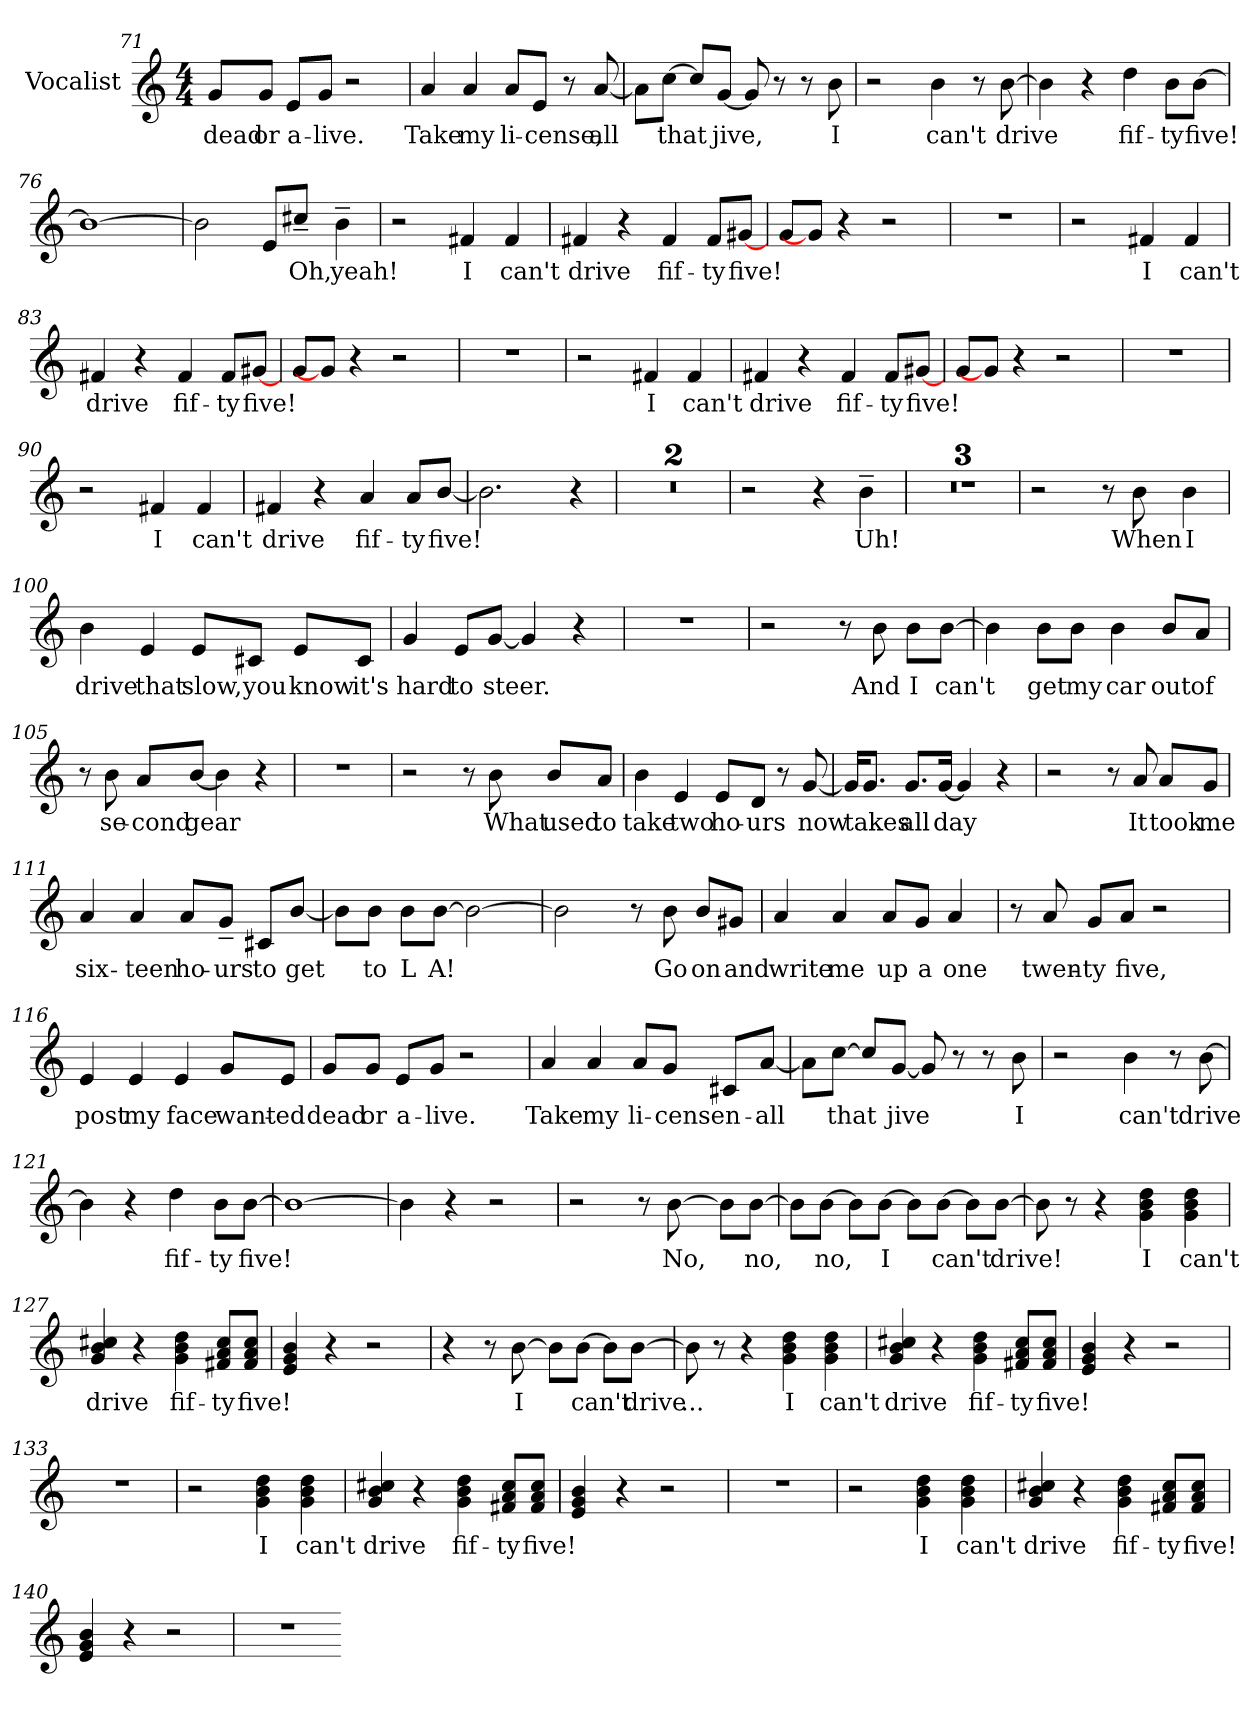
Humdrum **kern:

**kern	**text
*part1	*part1
*staff1	*staff1
*I"Vocalist	*
*clefG2	*
*M4/4	*
=71	=71
8g/L	dead
8g/J	or
8e/L	a-
8g/J	-live.
2r	.
=72	=72
4a	Take
4a	my
8a/L	li-
8e/J	-cense,
8r	.
[8a	all
=73	=73
8a\L]	_
[8cc\J	that
8cc/L]	_
[8g/J	jive,
8g]	_
8r	.
8r	.
8b	I
=74	=74
2r	.
4b	can't
8r	.
[8b	drive
=75	=75
4b]	_
4r	.
4dd	fif-
8b\L	-ty
[8b\J	five!
=76	=76
1b_	_
=77	=77
2b]	_
8e/L	_
8cc#X~/J	Oh,
4b~	yeah!
=78	=78
2r	.
4f#X	I
4f#	can't
=79	=79
4f#X	drive
4r	.
4f#	fif-
8f#/L	-ty
[8g#X/J	five!
=80	=80
8g/L	_
8g#/J]	_
4r	.
2r	.
=81	=81
1r	.
=82	=82
2r	.
4f#X	I
4f#	can't
=83	=83
4f#X	drive
4r	.
4f#	fif-
8f#/L	-ty
[8g#X/J	five!
=84	=84
8g/L	_
8g#/J]	_
4r	.
2r	.
=85	=85
1r	.
=86	=86
2r	.
4f#X	I
4f#	can't
=87	=87
4f#X	drive
4r	.
4f#	fif-
8f#/L	-ty
[8g#X/J	five!
=88	=88
8g/L	_
8g#/J]	_
4r	.
2r	.
=89	=89
1r	.
=90	=90
2r	.
4f#X	I
4f#	can't
=91	=91
4f#X	drive
4r	.
4a	fif-
8a/L	-ty
[8b/J	five!
=92	=92
2.b]	_
4r	.
=93	=93
1r	.
=94	=94
1r	.
=95	=95
2r	.
4r	.
4b~	Uh!
=96	=96
1r	.
=97	=97
1r	.
=98	=98
1r	.
=99	=99
2r	.
8r	.
8b	When
4b	I
=100	=100
4b	drive
4e	that
8e/L	slow,
8c#X/J	you
8e/L	know
8c#/J	it's
=101	=101
4g	hard
8e/L	to
[8g/J	steer.
4g]	_
4r	.
=102	=102
1r	.
=103	=103
2r	.
8r	.
8b	And
8b\L	I
[8b\J	can't
=104	=104
4b]	_
8b\L	get
8b\J	my
4b	car
8b/L	out
8a/J	of
=105	=105
8r	.
8b	se-
8a/L	-cond
[8b/J	gear
4b]	_
4r	.
=106	=106
1r	.
=107	=107
2r	.
8r	.
8b	What
8b/L	used
8a/J	to
=108	=108
4b	take
4e	two
8e/L	ho-
8d/J	-urs
8r	.
[8g	now
=109	=109
16g/KL]	_
8.g/J	takes
8.g/L	all
[16g/Jk	day
4g]	_
4r	.
=110	=110
2r	.
8r	.
8a	It
8a/L	took
8g/J	me
=111	=111
4a	six-
4a	-teen
8a/L	ho-
8g~/J	-urs
8c#X/L	to
[8b/J	get
=112	=112
8b\L]	_
8b\J	to
8b\L	L
[8b\J	A!
2b_	_
=113	=113
2b]	_
8r	.
8b	Go
8b/L	on
8g#X/J	and
=114	=114
4a	write
4a	me
8a/L	up
8g/J	a
4a	one
=115	=115
8r	.
8a	twen-
8g/L	-ty
8a/J	five,
2r	.
=116	=116
4e	post
4e	my
4e	face
8g/L	want-
8e/J	-ed
=117	=117
8g/L	dead
8g/J	or
8e/L	a-
8g/J	-live.
2r	.
=118	=118
4a	Take
4a	my
8a/L	li-
8g/J	-cense
8c#X/L	n-
[8a/J	-all
=119	=119
8a\L]	_
[8cc\J	that
8cc/L]	_
[8g/J	jive
8g]	_
8r	.
8r	.
8b	I
=120	=120
2r	.
4b	can't
8r	.
[8b	drive
=121	=121
4b]	_
4r	.
4dd	fif-
8b\L	-ty
[8b\J	five!
=122	=122
1b_	_
=123	=123
4b]	_
4r	.
2r	.
=124	=124
2r	.
8r	.
[8b	No,
8b\L]	_
[8b\J	no,
=125	=125
8b\L]	_
[8b\J	no,
8b\L]	_
[8b\J	I
8b\L]	_
[8b\J	can't
8b\L]	_
[8b\J	drive!
=126	=126
8b]	_
8r	.
4r	.
4g 4b 4dd	I
4g 4b 4dd	can't
=127	=127
4g 4b 4cc#X	drive
4r	.
4g 4b 4dd	fif-
8f#X/ 8a/ 8cc#/L	-ty
8f#/ 8a/ 8cc#/J	five!
=128	=128
4e 4g 4b	_
4r	.
2r	.
=129	=129
4r	.
8r	.
[8b	I
8b\L]	_
[8b\J	can't
8b\L]	_
[8b\J	drive
=130	=130
8b]	...
8r	.
4r	.
4g 4b 4dd	I
4g 4b 4dd	can't
=131	=131
4g 4b 4cc#X	drive
4r	.
4g 4b 4dd	fif-
8f#X/ 8a/ 8cc#/L	-ty
8f#/ 8a/ 8cc#/J	five!
=132	=132
4e 4g 4b	_
4r	.
2r	.
=133	=133
1r	.
=134	=134
2r	.
4g 4b 4dd	I
4g 4b 4dd	can't
=135	=135
4g 4b 4cc#X	drive
4r	.
4g 4b 4dd	fif-
8f#X/ 8a/ 8cc#/L	-ty
8f#/ 8a/ 8cc#/J	five!
=136	=136
4e 4g 4b	_
4r	.
2r	.
=137	=137
1r	.
=138	=138
2r	.
4g 4b 4dd	I
4g 4b 4dd	can't
=139	=139
4g 4b 4cc#X	drive
4r	.
4g 4b 4dd	fif-
8f#X/ 8a/ 8cc#/L	-ty
8f#/ 8a/ 8cc#/J	five!
=140	=140
4e 4g 4b	_
4r	.
2r	.
=141	=141
1r	.
=-	=-
*-	*-
